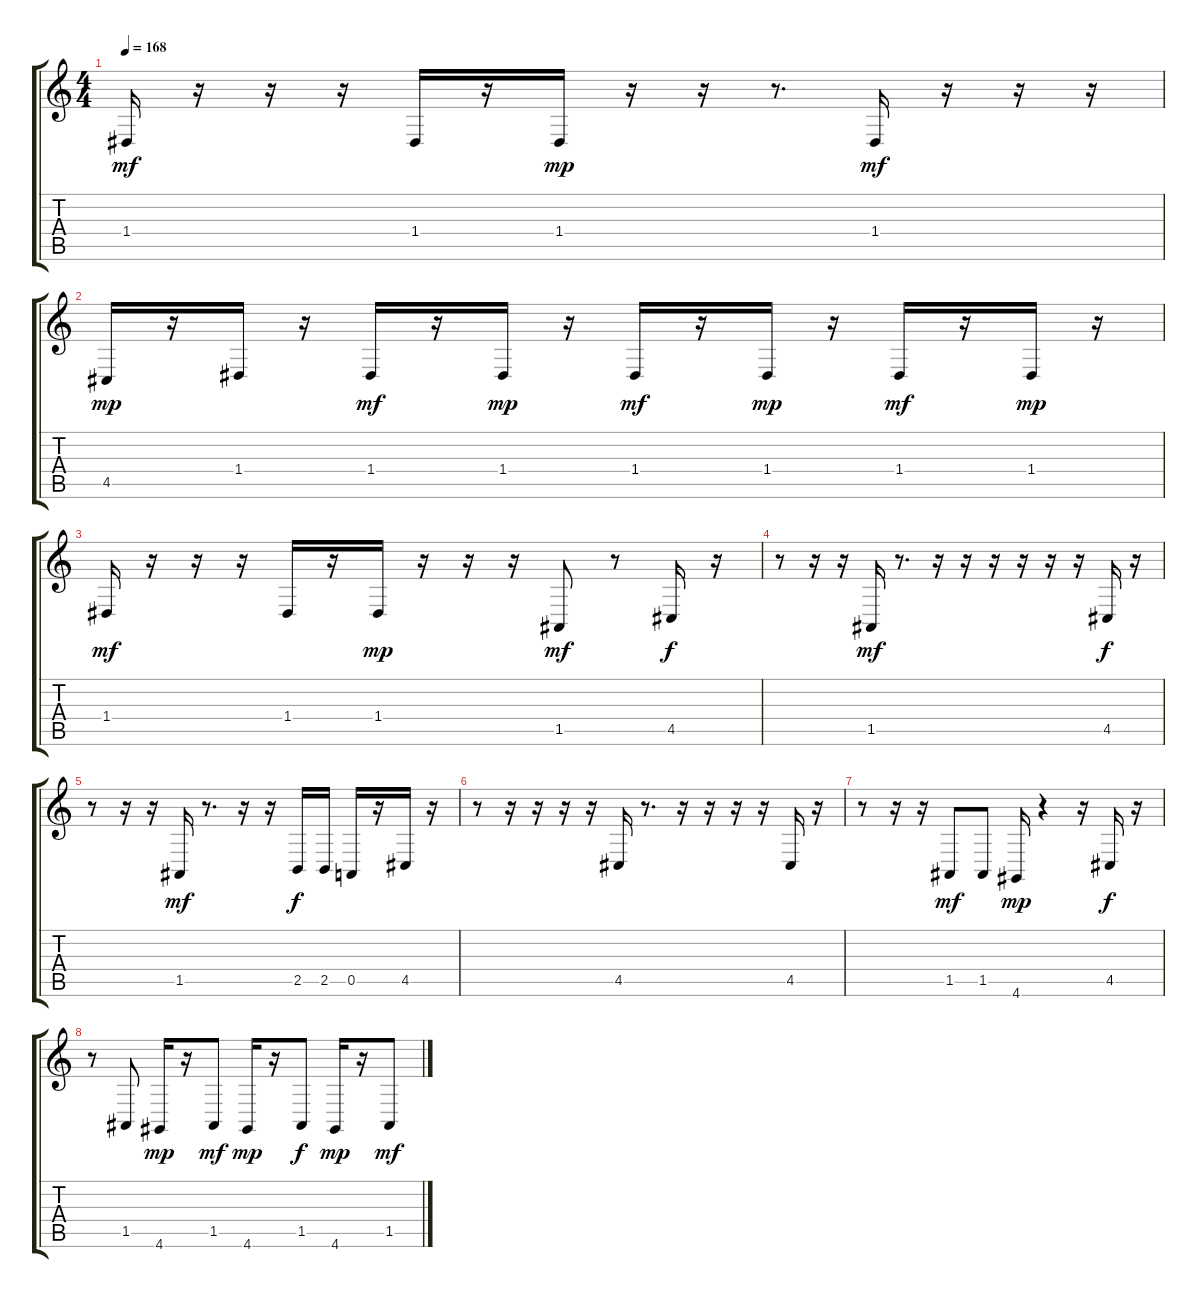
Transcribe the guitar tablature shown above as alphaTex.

\track "" {instrument acousticgrandpiano}
\staff {score tabs}
\tuning (E4 B3 G3 D3 A2 E2) {hide}
\ts (4 4)
\tempo 168
\clef g2
\ks c
1.4.16{dy mf} r.16 r.16 r.16 1.4.16 r.16 1.4.16{dy mp} r.16 r.16 r.8{d} 1.4.16{dy mf} r.16 r.16 r.16 |
4.5.16{dy mp} r.16 1.4.16 r.16 1.4.16{dy mf} r.16 1.4.16{dy mp} r.16 1.4.16{dy mf} r.16 1.4.16{dy mp} r.16 1.4.16{dy mf} r.16 1.4.16{dy mp} r.16 |
1.4.16{dy mf} r.16 r.16 r.16 1.4.16 r.16 1.4.16{dy mp} r.16 r.16 r.16 1.5.8{dy mf} r.8 4.5.16{dy f} r.16 |
r.8 r.16 r.16 1.5.16{dy mf} r.8{d} r.16 r.16 r.16 r.16 r.16 r.16 4.5.16{dy f} r.16 |
r.8 r.16 r.16 1.5.16{dy mf} r.8{d} r.16 r.16 2.5.16{dy f} 2.5.16 0.5.16 r.16 4.5.16 r.16 |
r.8 r.16 r.16 r.16 r.16 4.5.16 r.8{d} r.16 r.16 r.16 r.16 4.5.16 r.16 |
r.8 r.16 r.16 1.5.8{dy mf} 1.5.8 4.6.16{dy mp} r.4 r.16 4.5.16{dy f} r.16 |
r.8 1.5.8 4.6.16{dy mp} r.16 1.5.8{dy mf} 4.6.16{dy mp} r.16 1.5.8{dy f} 4.6.16{dy mp} r.16 1.5.8{dy mf}
